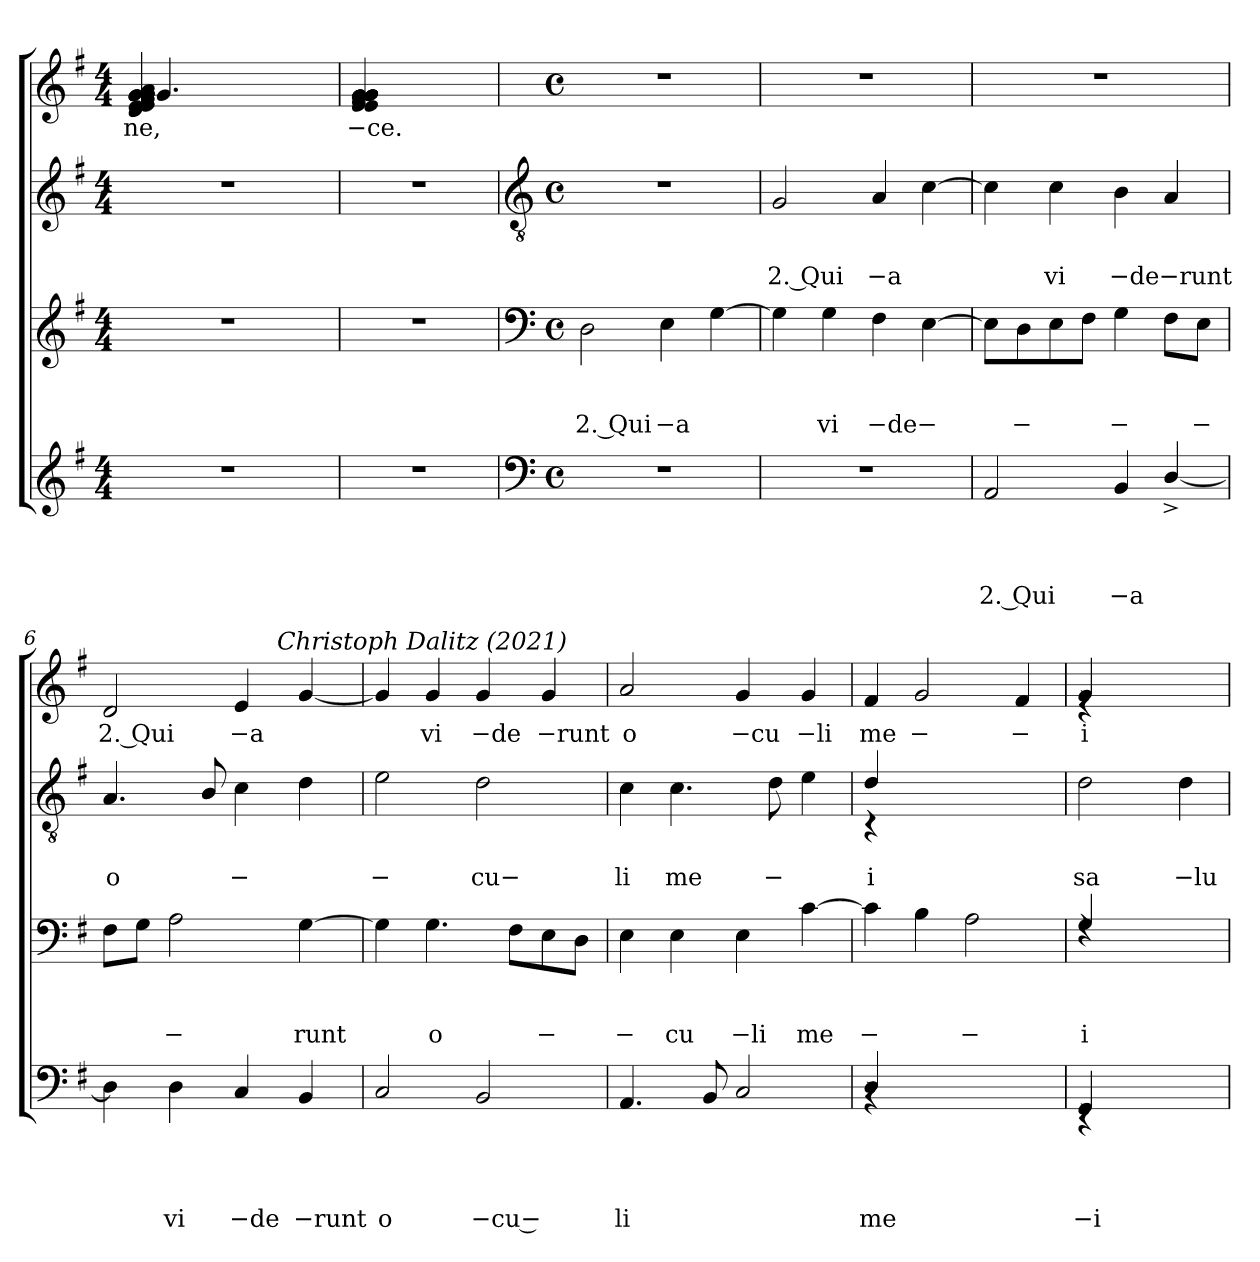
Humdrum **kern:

**kern	**text	**text	**text	**text	**kern	**text	**text	**text	**kern	**text	**text	**kern	**text
*part4	*part4	*part4	*part4	*part4	*part3	*part3	*part3	*part3	*part2	*part2	*part2	*part1	*part1
*staff4	*staff4	*staff4	*staff4	*staff4	*staff3	*staff3	*staff3	*staff3	*staff2	*staff2	*staff2	*staff1	*staff1
*clefG2	*	*	*	*	*clefG2	*	*	*	*clefG2	*	*	*clefG2	*
*k[f#]	*	*	*	*	*k[f#]	*	*	*	*k[f#]	*	*	*k[f#]	*
*G:	*	*	*	*	*G:	*	*	*	*G:	*	*	*G:	*
*M4/4	*	*	*	*	*M4/4	*	*	*	*M4/4	*	*	*M4/4	*
=1	=1	=1	=1	=1	=1	=1	=1	=1	=1	=1	=1	=1	=1
!	!	!	!	!	!	!	!	!	!	!	!	!	!LO:LY:b:rj
*	*	*	*	*	*	*	*	*	*	*	*	*^	*
!	!	!	!	!	!	!	!	!	!	!	!	!	!	!LO:LY:b
1r	.	.	.	.	1r	.	.	.	1r	.	.	(<4d/ 4e/ 4e/ 4f#/ 4g/ 4g/ 4g/ 4g/ 4g/ 4g/ 4g/ 4a/	4.g/	ne,
.	.	.	.	.	.	.	.	.	.	.	.	2ryy	.	.
.	.	.	.	.	.	.	.	.	.	.	.	.	2ryy	.
.	.	.	.	.	.	.	.	.	.	.	.	8ryy	.	.
.	.	.	.	.	.	.	.	.	.	.	.	8ryy	8ryy	.
!!LO:LB:g=z
=2	=2	=2	=2	=2	=2	=2	=2	=2	=2	=2	=2	=2	=2	=2
!	!	!	!	!	!	!	!	!	!	!	!	!	!	!LO:LY:b
*	*	*	*	*	*	*	*	*	*	*	*	*v	*v	*
1r	.	.	.	.	1r	.	.	.	1r	.	.	(<4e/ 4e/ 4f#/ 4g/ 4g/ 4g/ 4g/ 4g/ 4g/ 4g/ 4g/	−ce.
.	.	.	.	.	.	.	.	.	.	.	.	2.ryy	.
!!LO:LB:g=z
=3	=3	=3	=3	=3	=3	=3	=3	=3	=3	=3	=3	=3	=3
*clefF4	*	*	*	*	*clefF4	*	*	*	*clefGv2	*	*	*	*
*M4/4	*	*	*	*	*M4/4	*	*	*	*M4/4	*	*	*M4/4	*
*met(c)	*	*	*	*	*met(c)	*	*	*	*met(c)	*	*	*met(c)	*
!	!	!	!	!	!	!	!	!LO:LY:b:rj	!	!	!	!	!
1r	.	.	.	.	2D\	.	.	2. Qui	1r	.	.	1r	.
!	!	!	!	!	!	!	!	!LO:LY:b:rj	!	!	!	!	!
.	.	.	.	.	4E\	.	.	−a	.	.	.	.	.
.	.	.	.	.	[>4G\	.	.	.	.	.	.	.	.
=4	=4	=4	=4	=4	=4	=4	=4	=4	=4	=4	=4	=4	=4
!	!	!	!	!	!	!	!	!	!	!	!LO:LY:b:rj	!	!
1r	.	.	.	.	4G\]	.	.	.	2G/	.	2. Qui	1r	.
!	!	!	!	!	!	!	!	!LO:LY:b	!	!	!	!	!
.	.	.	.	.	4G\	.	.	vi	.	.	.	.	.
!	!	!	!	!	!	!	!	!LO:LY:b:rj	!	!	!LO:LY:b:rj	!	!
.	.	.	.	.	4F#\	.	.	−de	4A/	.	−a	.	.
!	!	!	!	!	!	!	!	!LO:LY:b	!	!	!	!	!
.	.	.	.	.	[>4E\	.	.	−	[>4c\	.	.	.	.
=5	=5	=5	=5	=5	=5	=5	=5	=5	=5	=5	=5	=5	=5
!	!	!	!	!LO:LY:b:rj	!	!	!	!	!	!	!	!	!
2AA/	.	.	.	2. Qui	8E\L]	.	.	.	4c\]	.	.	1r	.
!	!	!	!	!	!	!	!	!LO:LY:b	!	!	!	!	!
.	.	.	.	.	8D\	.	.	−	.	.	.	.	.
!	!	!	!	!	!	!	!	!	!	!	!LO:LY:b	!	!
.	.	.	.	.	8E\	.	.	.	4c\	.	vi	.	.
.	.	.	.	.	8F#\J	.	.	.	.	.	.	.	.
!	!	!	!	!LO:LY:b:rj	!	!	!	!LO:LY:b	!	!	!LO:LY:b:rj	!	!
4BB/	.	.	.	−a	4G\	.	.	−	4B\	.	−de	.	.
!	!	!	!	!	!	!	!	!	!	!	!LO:LY:b:rj	!	!
[>4D^>/	.	.	.	.	8F#\L	.	.	.	4A/	.	−runt	.	.
!	!	!	!	!	!	!	!	!LO:LY:b	!	!	!	!	!
.	.	.	.	.	8E\J	.	.	−	.	.	.	.	.
=6	=6	=6	=6	=6	=6	=6	=6	=6	=6	=6	=6	=6	=6
!	!	!	!	!	!	!	!	!	!	!	!LO:LY:b	!	!LO:LY:b:rj
*	*	*	*	*	*	*	*	*	*	*	*	*^	*
4D\]	.	.	.	.	8F#\L	.	.	.	4.A/	.	o	2d/	2ryy	2. Qui
.	.	.	.	.	8G\J	.	.	.	.	.	.	.	.	.
!	!	!	!	!LO:LY:b	!	!	!	!LO:LY:b	!	!	!	!	!	!
4D\	.	.	.	vi	2A\	.	.	−	.	.	.	.	.	.
.	.	.	.	.	.	.	.	.	8B/	.	.	.	.	.
!	!	!	!	!LO:LY:b:rj	!	!	!	!	!	!	!LO:LY:b	!	!	!LO:LY:b:rj
4C/	.	.	.	−de	.	.	.	.	4c\	.	−	4e/	8.ryy	−a
!	!	!	!	!	!	!	!	!	!	!	!	!	!LO:TX:a:i:t=Christoph Dalitz (2021)	!
.	.	.	.	.	.	.	.	.	.	.	.	.	4ryy	.
!	!	!	!	!LO:LY:b:rj	!	!	!	!LO:LY:b	!	!	!	!	!	!
4BB/	.	.	.	−runt	[>4G\	.	.	runt	4d\	.	.	[<4g/	.	.
.	.	.	.	.	.	.	.	.	.	.	.	.	16ryy	.
=7	=7	=7	=7	=7	=7	=7	=7	=7	=7	=7	=7	=7	=7	=7
!	!	!	!	!LO:LY:b	!	!	!	!	!	!	!LO:LY:b	!	!	!
*	*	*	*	*	*	*	*	*	*	*	*	*v	*v	*
2C/	.	.	.	o	4G\]	.	.	.	2e\	.	−	4g/]	.
!	!	!	!	!	!	!	!	!LO:LY:b	!	!	!	!	!LO:LY:b
.	.	.	.	.	4.G\	.	.	o	.	.	.	4g/	vi
!	!	!	!	!LO:LY:b:rj	!	!	!	!	!	!	!LO:LY:b	!	!LO:LY:b:rj
2BB/	.	.	.	−cu −	.	.	.	.	2d\	.	cu−	4g/	−de
.	.	.	.	.	8F#\L	.	.	.	.	.	.	.	.
!	!	!	!	!	!	!	!	!LO:LY:b	!	!	!	!	!LO:LY:b:rj
.	.	.	.	.	8E\	.	.	−	.	.	.	4g/	−runt
.	.	.	.	.	8D\J	.	.	.	.	.	.	.	.
!!LO:LB:g=z
=8	=8	=8	=8	=8	=8	=8	=8	=8	=8	=8	=8	=8	=8
!	!	!	!	!LO:LY:b	!	!	!	!LO:LY:b	!	!	!LO:LY:b	!	!LO:LY:b
4.AA/	.	.	.	li	4E\	.	.	−	4c\	.	li	2a/	o
!	!	!	!	!	!	!	!	!LO:LY:b	!	!	!LO:LY:b	!	!
.	.	.	.	.	4E\	.	.	cu	4.c\	.	me	.	.
8BB/	.	.	.	.	.	.	.	.	.	.	.	.	.
!	!	!	!	!	!	!	!	!LO:LY:b:rj	!	!	!	!	!LO:LY:b:rj
2C/	.	.	.	.	4E\	.	.	−li	.	.	.	4g/	−cu
!	!	!	!	!	!	!	!	!	!	!	!LO:LY:b	!	!
.	.	.	.	.	.	.	.	.	8d\	.	−	.	.
!	!	!	!	!	!	!	!	!LO:LY:b	!	!	!	!	!LO:LY:b:rj
.	.	.	.	.	[>4c\	.	.	me	4e\	.	.	4g/	−li
=9	=9	=9	=9	=9	=9	=9	=9	=9	=9	=9	=9	=9	=9
!LO:N:head=solid	!	!	!	!LO:LY:b	!	!	!	!LO:LY:b	!LO:N:head=solid	!	!LO:LY:b	!	!LO:LY:b
*^	*	*	*	*	*	*	*	*	*^	*	*	*	*
4D/	4rBB	.	.	.	me	4c\]	.	.	−	4d/	4rC	.	i	4f#/	me
!	!	!	!	!	!	!	!	!	!	!	!	!	!	!	!LO:LY:b
2.ryy	2.ryy	.	.	.	.	4B\	.	.	.	2.ryy	2.ryy	.	.	2g/	−
!	!	!	!	!	!	!	!	!	!LO:LY:b	!	!	!	!	!	!
.	.	.	.	.	.	2A\	.	.	−	.	.	.	.	.	.
!	!	!	!	!	!	!	!	!	!	!	!	!	!	!	!LO:LY:b
.	.	.	.	.	.	.	.	.	.	.	.	.	.	4f#/	−
*	*	*	*	*	*	*	*	*	*	*v	*v	*	*	*	*
=10	=10	=10	=10	=10	=10	=10	=10	=10	=10	=10	=10	=10	=10	=10
!LO:N:head=solid	!	!	!	!	!LO:LY:b:rj	!LO:N:head=solid	!	!	!LO:LY:b	!	!	!LO:LY:b	!LO:N:head=solid	!LO:LY:b
*	*	*	*	*	*	*^	*	*	*	*	*	*	*^	*
4GG/	4rEE	.	.	.	−i	4G/	4rE	.	.	i	2d\	.	sa	4g/	4re	i
2ryy	2ryy	.	.	.	.	2ryy	2ryy	.	.	.	.	.	.	2ryy	2ryy	.
!	!	!	!	!	!	!	!	!	!	!	!	!	!LO:LY:b:rj	!	!	!
.	.	.	.	.	.	.	.	.	.	.	4d\	.	−lu	.	.	.
*v	*v	*	*	*	*	*	*	*	*	*	*	*	*	*v	*v	*
*	*	*	*	*	*v	*v	*	*	*	*	*	*	*	*
=	=	=	=	=	=	=	=	=	=	=	=	=	=
*-	*-	*-	*-	*-	*-	*-	*-	*-	*-	*-	*-	*-	*-
